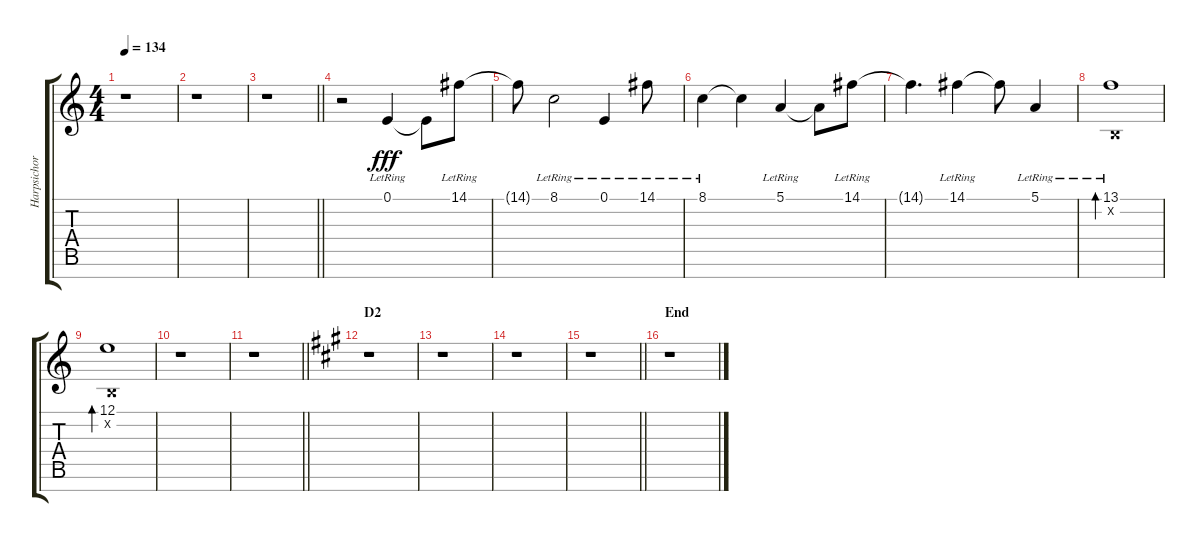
\track ("Harpsichord" "Harpsichor") {instrument harpsichord}
\staff {score tabs}
\tuning (E4 B3 G3 D3 A2 E2 B1) {hide}
\ts (4 4)
\tempo 134
\clef g2
\ks c
r.1{dy fff} |
r.1 |
\barLineRight lightlight
r.1 |
r.2 0.1{lr}.4 0.1{t}.8 14.1{lr}.8 |
14.1{t}.8 8.1{lr}.2 0.1{lr}.4 14.1{lr}.8 |
8.1{lr}.4 8.1{t}.4 5.1{lr}.4 5.1{t}.8 14.1{lr}.8 |
14.1{t}.4{d} 14.1{lr}.4 14.1{t}.8 5.1{lr}.4 |
(13.1{lr} 0.2{x}).1{bd 480} |
(12.1 0.2{x}).1{bd 480} |
r.1 |
\barLineRight lightlight
r.1 |
\section ("" "D2")
\ks a
r.1 |
r.1 |
r.1 |
\barLineRight lightlight
r.1 |
\section ("" "End")
r.1
